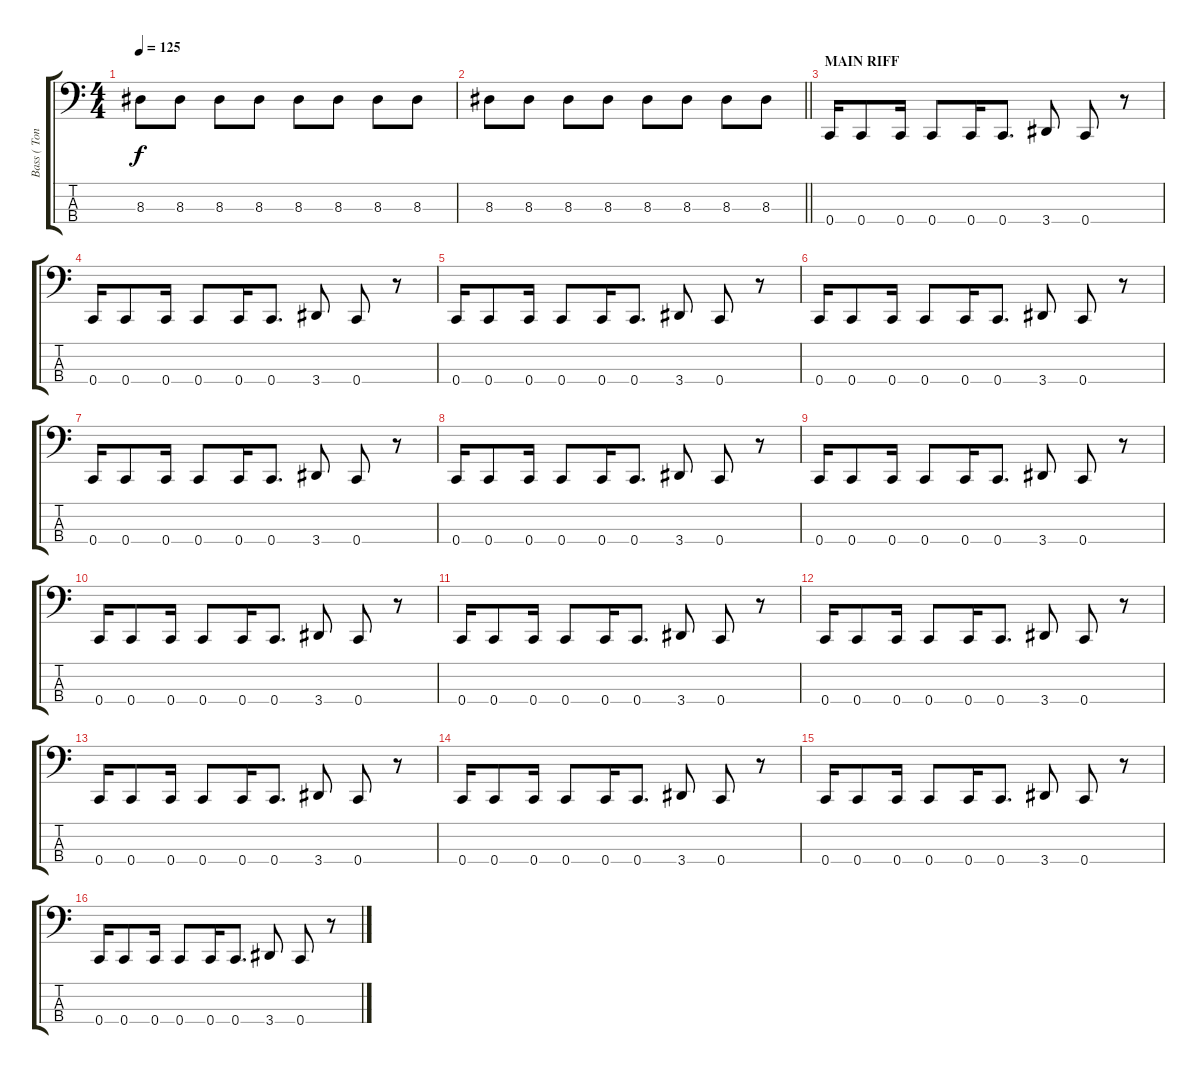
\track ("Bass ( Tony Campos )" "Bass ( Ton") {instrument electricbassfinger}
\staff {score tabs}
\tuning (F2 C2 G1 C1) {hide}
\ts (4 4)
\tempo 125
\clef f4
\ks c
8.3.8{dy f} 8.3.8 8.3.8 8.3.8 8.3.8 8.3.8 8.3.8 8.3.8 |
\barLineRight lightlight
8.3.8 8.3.8 8.3.8 8.3.8 8.3.8 8.3.8 8.3.8 8.3.8 |
\section ("" "MAIN RIFF")
0.4.16 0.4.8 0.4.16 0.4.8 0.4.16 0.4.8{d} 3.4.8 0.4.8 r.8 |
0.4.16 0.4.8 0.4.16 0.4.8 0.4.16 0.4.8{d} 3.4.8 0.4.8 r.8 |
0.4.16 0.4.8 0.4.16 0.4.8 0.4.16 0.4.8{d} 3.4.8 0.4.8 r.8 |
0.4.16 0.4.8 0.4.16 0.4.8 0.4.16 0.4.8{d} 3.4.8 0.4.8 r.8 |
0.4.16 0.4.8 0.4.16 0.4.8 0.4.16 0.4.8{d} 3.4.8 0.4.8 r.8 |
0.4.16 0.4.8 0.4.16 0.4.8 0.4.16 0.4.8{d} 3.4.8 0.4.8 r.8 |
0.4.16 0.4.8 0.4.16 0.4.8 0.4.16 0.4.8{d} 3.4.8 0.4.8 r.8 |
0.4.16 0.4.8 0.4.16 0.4.8 0.4.16 0.4.8{d} 3.4.8 0.4.8 r.8 |
0.4.16 0.4.8 0.4.16 0.4.8 0.4.16 0.4.8{d} 3.4.8 0.4.8 r.8 |
0.4.16 0.4.8 0.4.16 0.4.8 0.4.16 0.4.8{d} 3.4.8 0.4.8 r.8 |
0.4.16 0.4.8 0.4.16 0.4.8 0.4.16 0.4.8{d} 3.4.8 0.4.8 r.8 |
0.4.16 0.4.8 0.4.16 0.4.8 0.4.16 0.4.8{d} 3.4.8 0.4.8 r.8 |
0.4.16 0.4.8 0.4.16 0.4.8 0.4.16 0.4.8{d} 3.4.8 0.4.8 r.8 |
0.4.16 0.4.8 0.4.16 0.4.8 0.4.16 0.4.8{d} 3.4.8 0.4.8 r.8
